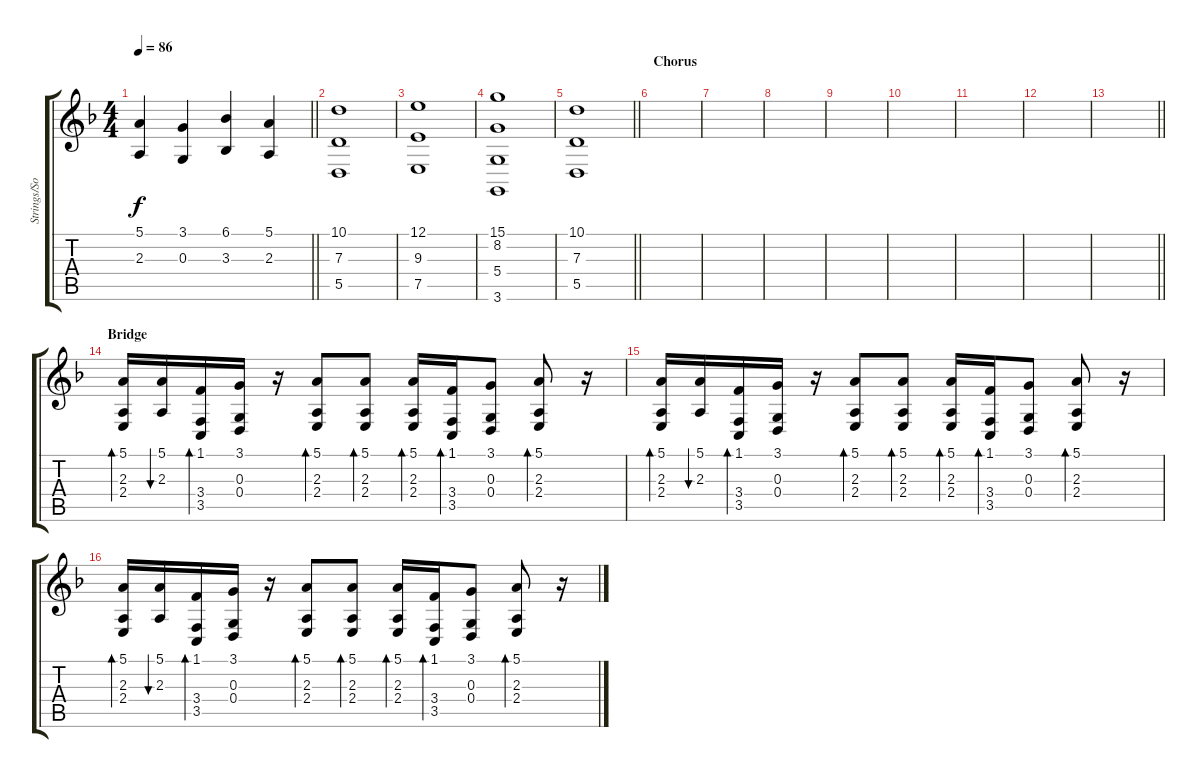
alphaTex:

\track ("Strings/Solo Gtr" "Strings/So") {instrument stringensemble1}
\staff {score tabs}
\tuning (E4 B3 G3 D3 A2 E2) {hide}
\ts (4 4)
\tempo 86
\clef g2
\barLineRight lightlight
\ks f
(5.1 2.3).4{dy f} (3.1 0.3).4 (6.1 3.3).4 (5.1 2.3).4 |
(10.1 7.3 5.5).1{volume 10 instrument choiraahs} |
(12.1 9.3 7.5).1 |
(15.1 8.2 5.4 3.6).1 |
\barLineRight lightlight
(10.1 7.3 5.5).1 |
\section ("" "Chorus")
|
|
|
|
|
|
|
\barLineRight lightlight
|
\section ("" "Bridge")
(5.1 2.3 2.4).16{bd 60 volume 7 instrument violin} (5.1 2.3).16{bu 60} (1.1 3.4 3.5).16{bd 60} (3.1 0.3 0.4).16 r.16 (5.1 2.3 2.4).8{bd 60} (5.1 2.3 2.4).8{bd 60} (5.1 2.3 2.4).16{bd 60} (1.1 3.4 3.5).16{bd 60} (3.1 0.3 0.4).8 (5.1 2.3 2.4).8{bd 60} r.16 |
(5.1 2.3 2.4).16{bd 60} (5.1 2.3).16{bu 60} (1.1 3.4 3.5).16{bd 60} (3.1 0.3 0.4).16 r.16 (5.1 2.3 2.4).8{bd 60} (5.1 2.3 2.4).8{bd 60} (5.1 2.3 2.4).16{bd 60} (1.1 3.4 3.5).16{bd 60} (3.1 0.3 0.4).8 (5.1 2.3 2.4).8{bd 60} r.16 |
(5.1 2.3 2.4).16{bd 60} (5.1 2.3).16{bu 60} (1.1 3.4 3.5).16{bd 60} (3.1 0.3 0.4).16 r.16 (5.1 2.3 2.4).8{bd 60} (5.1 2.3 2.4).8{bd 60} (5.1 2.3 2.4).16{bd 60} (1.1 3.4 3.5).16{bd 60} (3.1 0.3 0.4).8 (5.1 2.3 2.4).8{bd 60} r.16
